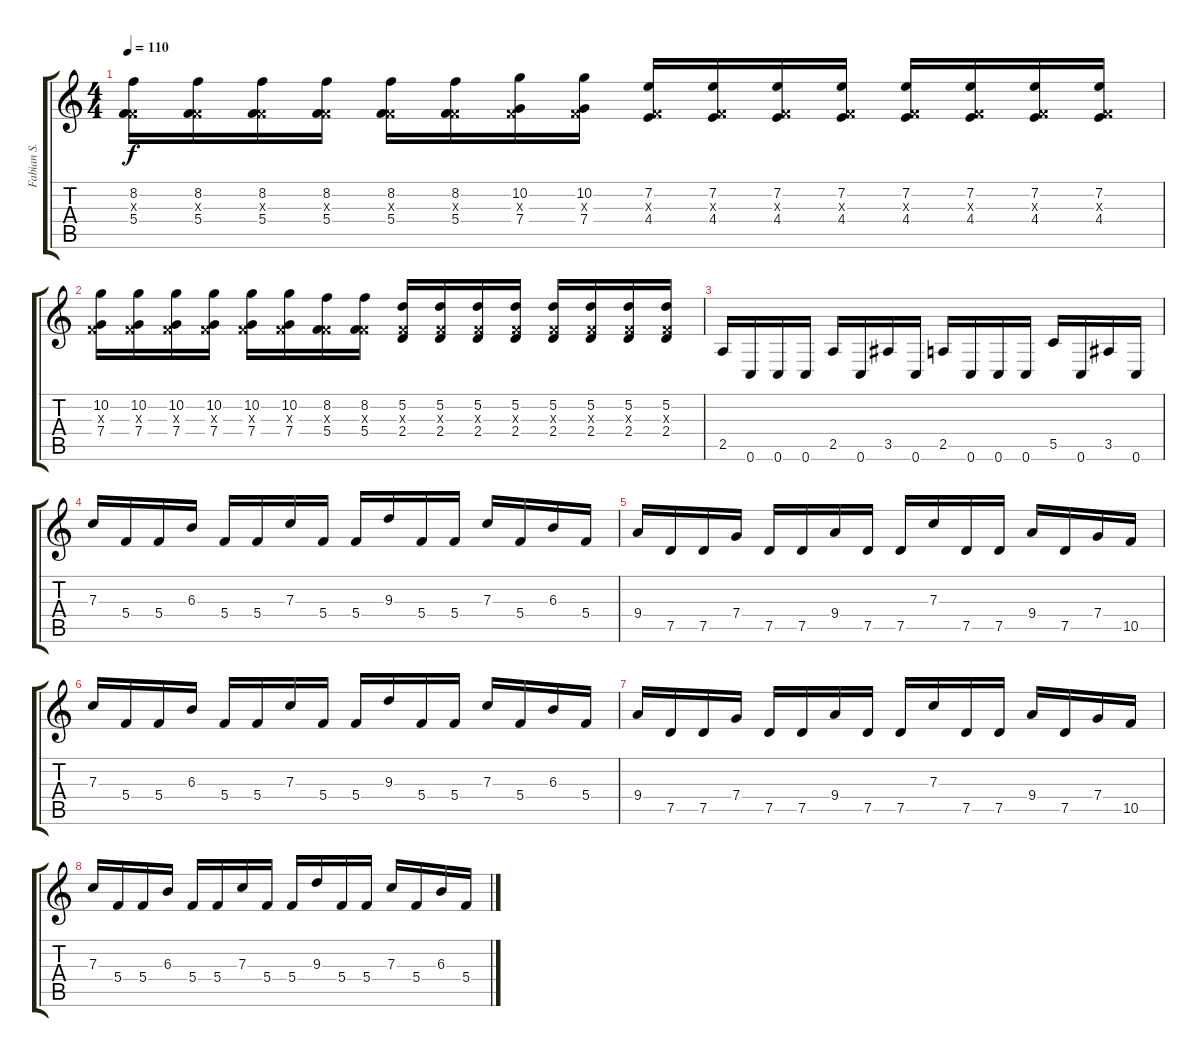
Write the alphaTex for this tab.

\track ("Fabian S." "Fabian S.") {instrument distortionguitar}
\staff {score tabs}
\tuning (D4 A3 F3 C3 G2 C2) {hide}
\ts (4 4)
\tempo 110
\clef g2
\ks c
(8.2 0.3{x} 5.4).16{dy f} (8.2 0.3{x} 5.4).16 (8.2 0.3{x} 5.4).16 (8.2 0.3{x} 5.4).16 (8.2 0.3{x} 5.4).16 (8.2 0.3{x} 5.4).16 (10.2 0.3{x} 7.4).16 (10.2 0.3{x} 7.4).16 (7.2 0.3{x} 4.4).16 (7.2 0.3{x} 4.4).16 (7.2 0.3{x} 4.4).16 (7.2 0.3{x} 4.4).16 (7.2 0.3{x} 4.4).16 (7.2 0.3{x} 4.4).16 (7.2 0.3{x} 4.4).16 (7.2 0.3{x} 4.4).16 |
(10.2 0.3{x} 7.4).16 (10.2 0.3{x} 7.4).16 (10.2 0.3{x} 7.4).16 (10.2 0.3{x} 7.4).16 (10.2 0.3{x} 7.4).16 (10.2 0.3{x} 7.4).16 (8.2 0.3{x} 5.4).16 (8.2 0.3{x} 5.4).16 (5.2 0.3{x} 2.4).16 (5.2 0.3{x} 2.4).16 (5.2 0.3{x} 2.4).16 (5.2 0.3{x} 2.4).16 (5.2 0.3{x} 2.4).16 (5.2 0.3{x} 2.4).16 (5.2 0.3{x} 2.4).16 (5.2 0.3{x} 2.4).16 |
2.5.16 0.6.16 0.6.16 0.6.16 2.5.16 0.6.16 3.5.16 0.6.16 2.5.16 0.6.16 0.6.16 0.6.16 5.5.16 0.6.16 3.5.16 0.6.16 |
7.3.16 5.4.16 5.4.16 6.3.16 5.4.16 5.4.16 7.3.16 5.4.16 5.4.16 9.3.16 5.4.16 5.4.16 7.3.16 5.4.16 6.3.16 5.4.16 |
9.4.16 7.5.16 7.5.16 7.4.16 7.5.16 7.5.16 9.4.16 7.5.16 7.5.16 7.3.16 7.5.16 7.5.16 9.4.16 7.5.16 7.4.16 10.5.16 |
7.3.16 5.4.16 5.4.16 6.3.16 5.4.16 5.4.16 7.3.16 5.4.16 5.4.16 9.3.16 5.4.16 5.4.16 7.3.16 5.4.16 6.3.16 5.4.16 |
9.4.16 7.5.16 7.5.16 7.4.16 7.5.16 7.5.16 9.4.16 7.5.16 7.5.16 7.3.16 7.5.16 7.5.16 9.4.16 7.5.16 7.4.16 10.5.16 |
7.3.16 5.4.16 5.4.16 6.3.16 5.4.16 5.4.16 7.3.16 5.4.16 5.4.16 9.3.16 5.4.16 5.4.16 7.3.16 5.4.16 6.3.16 5.4.16
